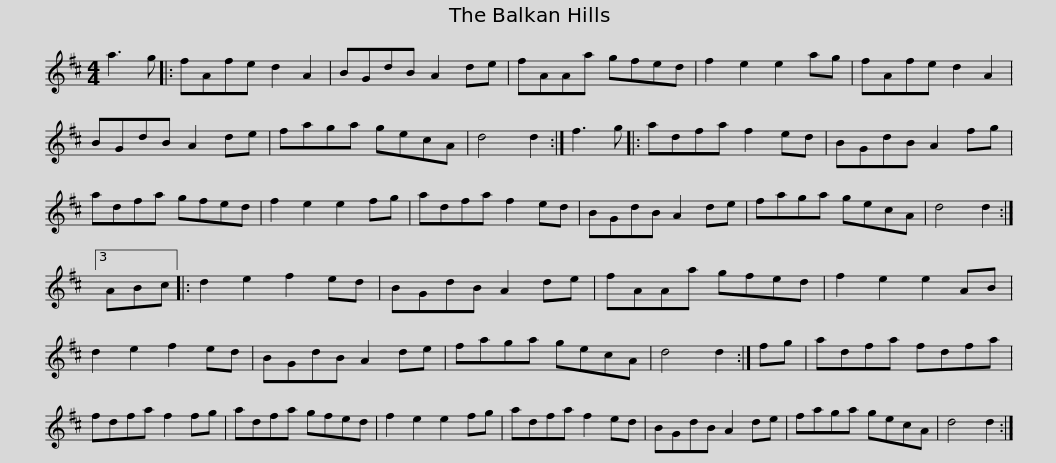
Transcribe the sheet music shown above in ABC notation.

X:1
L:1/8
M:4/4
I:linebreak $
K:D
V:1 treble
V:1
 a3 g |: fAfe d2 A2 | BGdB A2 de | fAAa gfed | f2 e2 e2 ag | %5
 fAfe d2 A2 | BGdB A2 de |$ faga gecA | d4 d2 :| f3 g |: %10
 adfa f2 ed | BGdB A2 fg | adfa gfed | f2 e2 e2 fg |$ adfa f2 ed | %15
 BGdB A2 de | faga gecA | d4 d2 :|3 ABc |: d2 e2 f2 ed | %20
 BGdB A2 de |$ fAAa gfed | f2 e2 e2 AB | d2 e2 f2 ed | BGdB A2 de | %25
 faga gecA | d4 d2 :| fg |$ adfa fdfa | fdfa f2 fg | %30
 adfa gfed | f2 e2 e2 fg | adfa f2 ed | BGdB A2 de |$ faga gecA | %35
 d4 d2 :| %36
